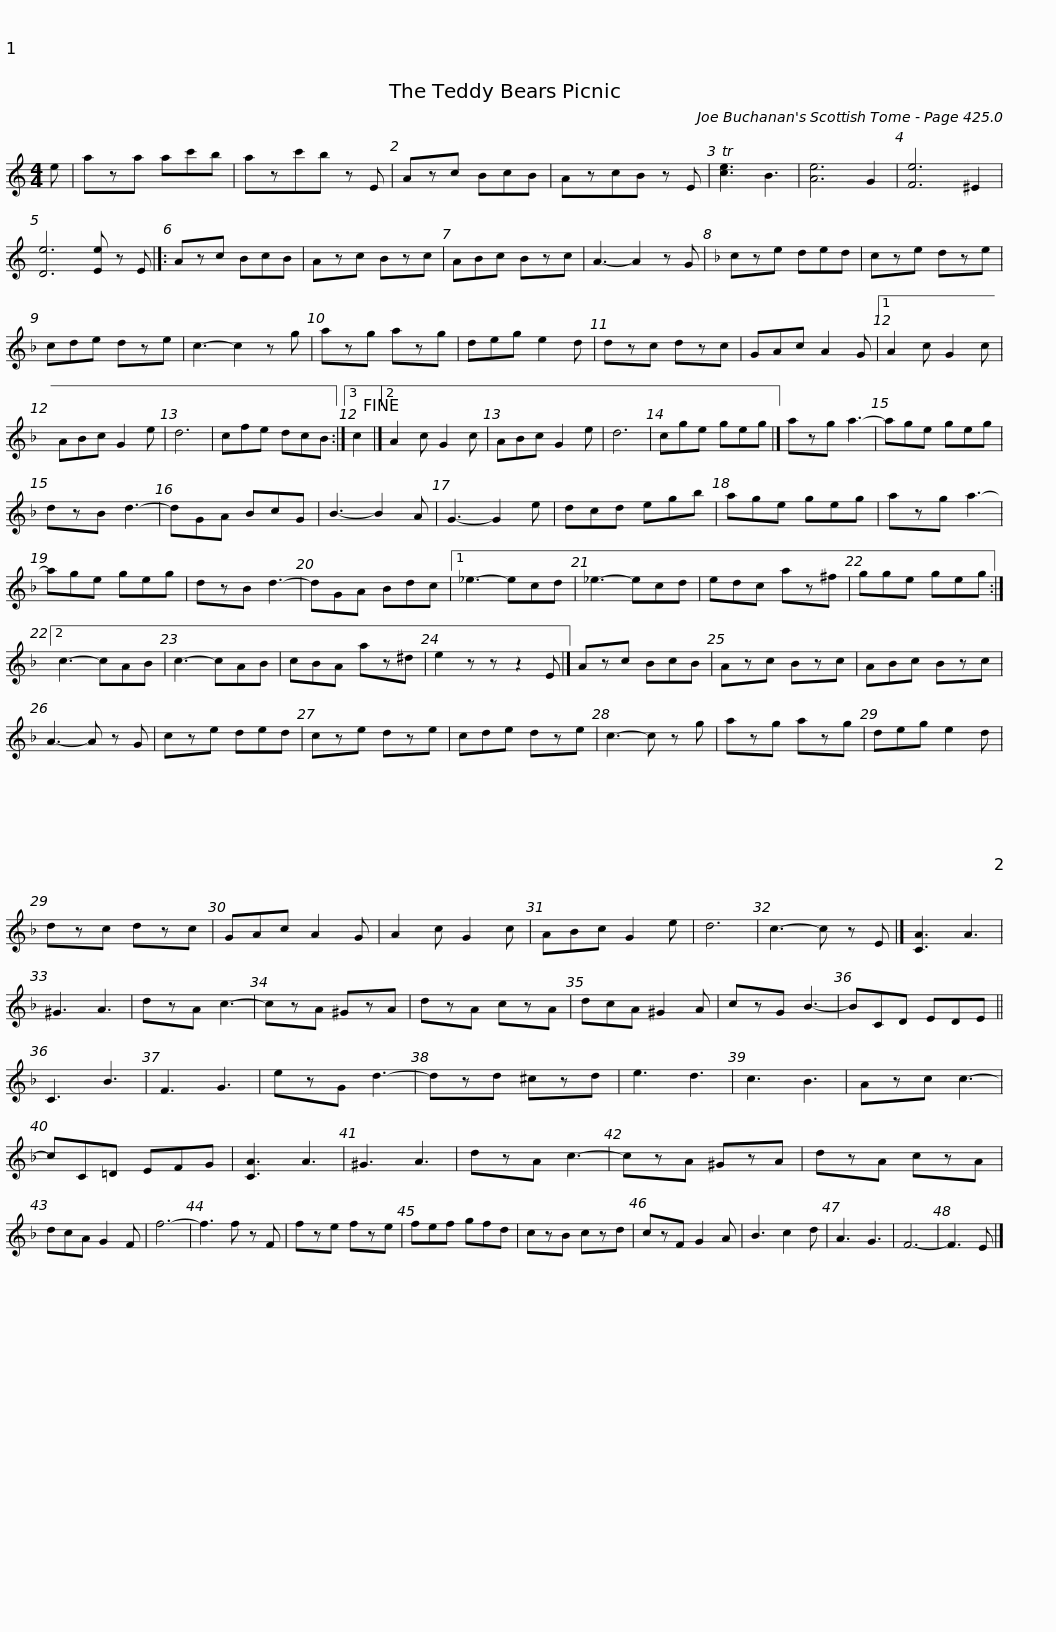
X:1
L:1/8
M:4/4
I:linebreak $
K:C
V:1 treble
V:1
 e | aza ac'b | azc'b z E | Azc BcB | AzcB z E | %5
 T[ce]3 B3 | [Ae]6 G2 | [Fe]6 ^E2 | [De]6 [Ee] z E |]:$ Azc BcB | %10
 Azc Bzc | ABc Bzc | A3- A2 z G |[K:F] cze ded | cze dze | %15
 cde dze | c3- c2 z g |$ azg azg | deg e2 d | dzc dzc | %20
 GAc A2 G |1 A2 c G2 c | ABc G2 e | d6 | cfe dcB :|3 %25
 c2!fine! |]2$ A2 c G2 c | ABc G2 e | d6 | cge geg |] %30
 azg a3- | age geg | dzB d3- | dGA BcG | B3- B2 A |$ %35
 G3- G2 e | dcd egb | age geg | azg a3- | age geg | %40
 dzB d3- | dGA Bdc |1 _e3- ecd |$ _e3- ecd | edc az^f | %45
 gge geg :|2 c3- cAB | c3- cAB | cBA az^d | e2 z z z2 E |] %50
 Azc BcB |$ Azc Bzc | ABc Bzc | A3- A z G | cze ded | %55
 cze dze | cde dze | c3- c z g | azg azg |$ deg e2 d | %60
 dzc dzc | GAc A2 G | A2 c G2 c | ABc G2 e | d6 | %65
 c3- c z E |] [CA]3 A3 | ^G3 A3 | dzA c3- |$ czA ^GzA | %70
 dzA czA | dcA ^G2 A | czG B3- | BCD EDE || C3 B3 | %75
 F3 G3 | ezG d3- |$ dzd ^czd | e3 d3 | c3 B3 | %80
 Azc c3- | cC=D EFG | [CA]3 A3 | ^G3 A3 | dzA c3- | %85
 czA ^GzA |$ dzA czA | dcA G2 F | f6- | f3 f z F | %90
 fze fze | fef gfd | czB czd | czF G2 A | B3 c2 d |$ %95
 A3 G3 | F6- | F3 E |] %98
